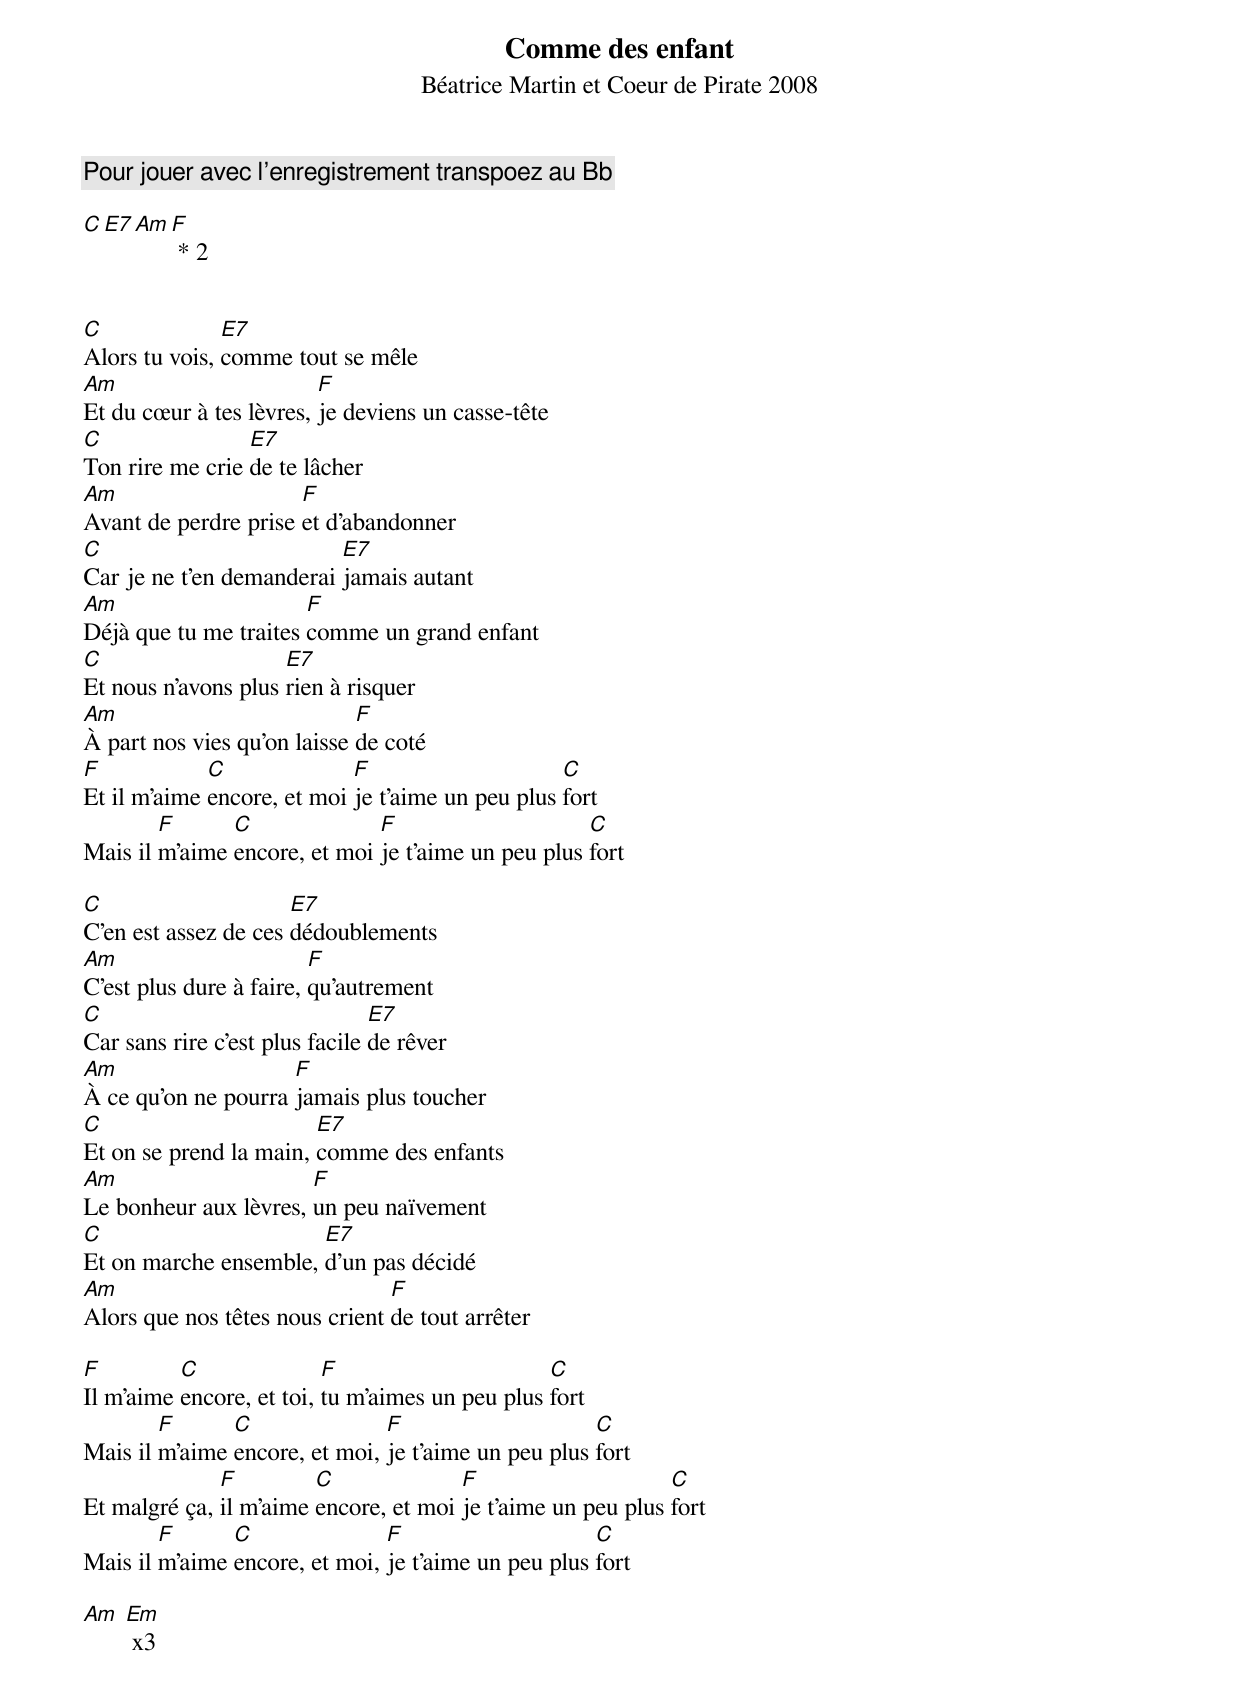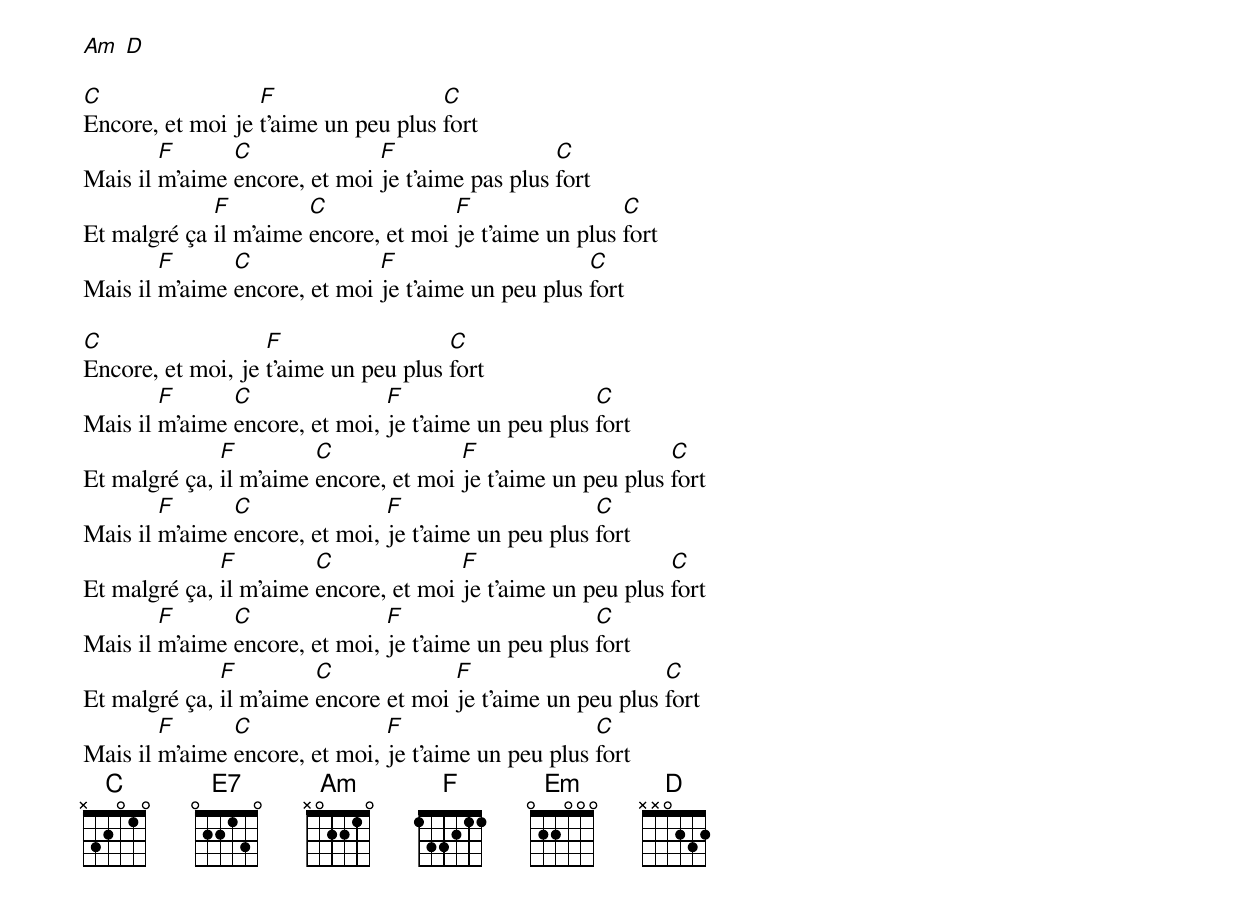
{t:Comme des enfant}
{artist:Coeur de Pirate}
{st:Béatrice Martin et Coeur de Pirate 2008}

{c:Pour jouer avec l'enregistrement transpoez au Bb}

[C][E7][Am][F] * 2


[C]Alors tu vois, [E7]comme tout se mêle
[Am]Et du cœur à tes lèvres, [F]je deviens un casse-tête
[C]Ton rire me crie [E7]de te lâcher
[Am]Avant de perdre prise [F]et d'abandonner
[C]Car je ne t'en demanderai [E7]jamais autant
[Am]Déjà que tu me traites [F]comme un grand enfant
[C]Et nous n'avons plus [E7]rien à risquer
[Am]À part nos vies qu'on laisse [F]de coté
[F]Et il m'aime [C]encore, et moi [F]je t'aime un peu plus [C]fort
Mais il [F]m'aime [C]encore, et moi [F]je t'aime un peu plus [C]fort

[C]C'en est assez de ces [E7]dédoublements
[Am]C'est plus dure à faire, [F]qu'autrement
[C]Car sans rire c'est plus facile [E7]de rêver
[Am]À ce qu'on ne pourra [F]jamais plus toucher
[C]Et on se prend la main, [E7]comme des enfants
[Am]Le bonheur aux lèvres, [F]un peu naïvement
[C]Et on marche ensemble, [E7]d'un pas décidé
[Am]Alors que nos têtes nous crient [F]de tout arrêter

[F]Il m'aime [C]encore, et toi, [F]tu m'aimes un peu plus [C]fort
Mais il [F]m'aime [C]encore, et moi, [F]je t'aime un peu plus [C]fort
Et malgré ça, [F]il m'aime [C]encore, et moi [F]je t'aime un peu plus [C]fort
Mais il [F]m'aime [C]encore, et moi, [F]je t'aime un peu plus [C]fort

[Am] [Em] x3
[Am] [D]

[C]Encore, et moi je [F]t'aime un peu plus [C]fort
Mais il [F]m'aime [C]encore, et moi [F]je t'aime pas plus [C]fort
Et malgré ça [F]il m'aime [C]encore, et moi [F]je t'aime un plus [C]fort
Mais il [F]m'aime [C]encore, et moi [F]je t'aime un peu plus [C]fort

[C]Encore, et moi, je [F]t'aime un peu plus [C]fort
Mais il [F]m'aime [C]encore, et moi, [F]je t'aime un peu plus [C]fort
Et malgré ça, [F]il m'aime [C]encore, et moi [F]je t'aime un peu plus [C]fort
Mais il [F]m'aime [C]encore, et moi, [F]je t'aime un peu plus [C]fort
Et malgré ça, [F]il m'aime [C]encore, et moi [F]je t'aime un peu plus [C]fort
Mais il [F]m'aime [C]encore, et moi, [F]je t'aime un peu plus [C]fort
Et malgré ça, [F]il m'aime [C]encore et moi [F]je t'aime un peu plus [C]fort
Mais il [F]m'aime [C]encore, et moi, [F]je t'aime un peu plus [C]fort
